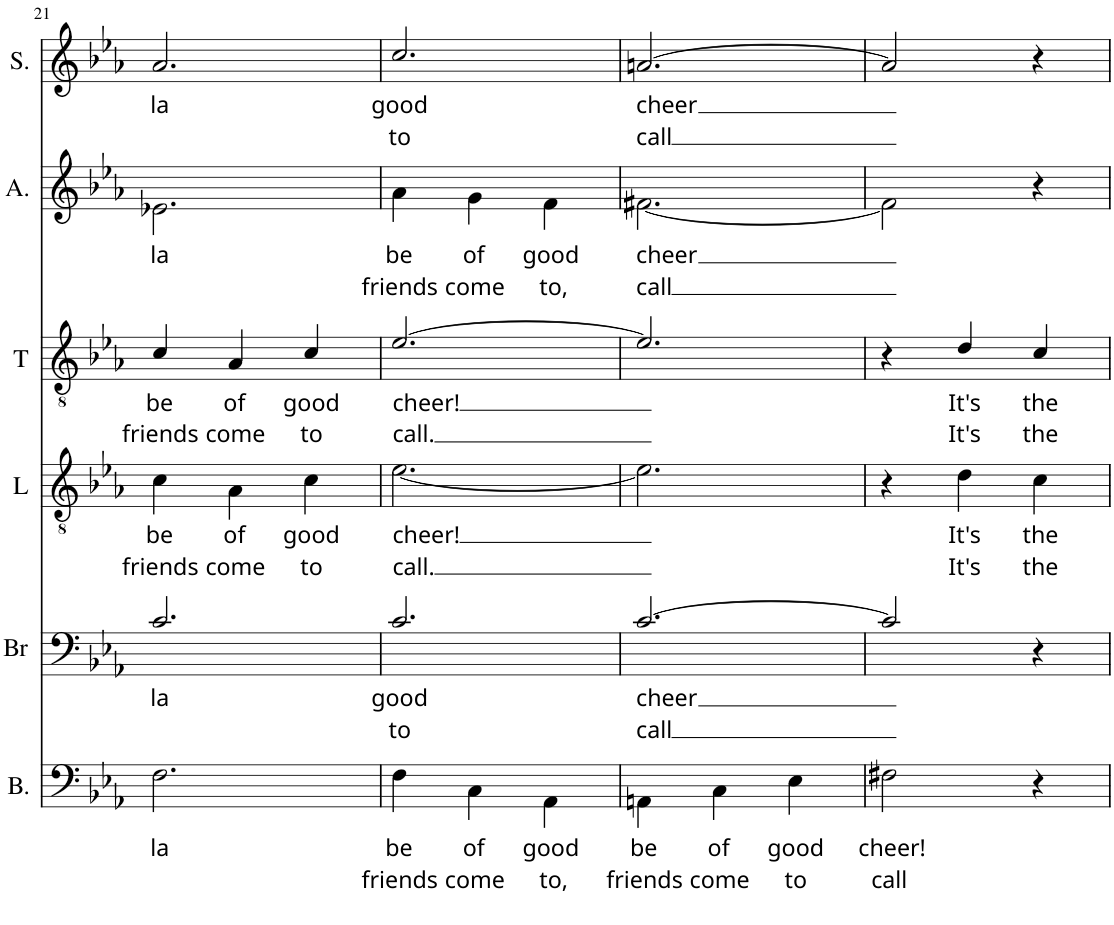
**kern	**text	**text	**kern	**text	**text	**kern	**text	**text	**kern	**text	**text	**kern	**text	**text	**kern	**text	**text
*part6	*part6	*part6	*part5	*part5	*part5	*part4	*part4	*part4	*part3	*part3	*part3	*part2	*part2	*part2	*part1	*part1	*part1
*staff6	*staff6	*staff6	*staff5	*staff5	*staff5	*staff4	*staff4	*staff4	*staff3	*staff3	*staff3	*staff2	*staff2	*staff2	*staff1	*staff1	*staff1
*I"Bass	*	*	*I"Baritone	*	*	*I"Lead	*	*	*I"Tenor	*	*	*I"Alto	*	*	*I"Soprano	*	*
*I'B.	*	*	*I'Br	*	*	*I'L	*	*	*I'T	*	*	*I'A.	*	*	*I'S.	*	*
!!LO:PB:g=z
*clefF4	*	*	*clefF4	*	*	*clefGv2	*	*	*clefGv2	*	*	*clefG2	*	*	*clefG2	*	*
*k[b-e-a-]	*	*	*k[b-e-a-]	*	*	*k[b-e-a-]	*	*	*k[b-e-a-]	*	*	*k[b-e-a-]	*	*	*k[b-e-a-]	*	*
*M3/4	*	*	*M3/4	*	*	*M3/4	*	*	*M3/4	*	*	*M3/4	*	*	*M3/4	*	*
=21	=21	=21	=21	=21	=21	=21	=21	=21	=21	=21	=21	=21	=21	=21	=21	=21	=21
!	!LO:LY:b	!	!	!LO:LY:b	!	!	!LO:LY:b	!LO:LY:b	!	!LO:LY:b	!LO:LY:b	!	!LO:LY:b	!	!	!LO:LY:b	!
2.F\	la	.	2.c/	la	.	4c\	be	friends	4c/	be	friends	2.e-X\	la	.	2.a-/	la	.
!	!	!	!	!	!	!	!LO:LY:b	!LO:LY:b	!	!LO:LY:b	!LO:LY:b	!	!	!	!	!	!
.	.	.	.	.	.	4A-\	of	come	4A-/	of	come	.	.	.	.	.	.
!	!	!	!	!	!	!	!LO:LY:b	!LO:LY:b	!	!LO:LY:b	!LO:LY:b	!	!	!	!	!	!
.	.	.	.	.	.	4c\	good	to	4c/	good	to	.	.	.	.	.	.
=22	=22	=22	=22	=22	=22	=22	=22	=22	=22	=22	=22	=22	=22	=22	=22	=22	=22
!	!LO:LY:b	!LO:LY:b	!	!LO:LY:b	!LO:LY:b	!	!LO:LY:b	!LO:LY:b	!	!LO:LY:b	!LO:LY:b	!	!LO:LY:b	!LO:LY:b	!	!LO:LY:b	!LO:LY:b
4F\	be	friends	2.c/	good	to	[<2.e-\	cheer!	call.	[>2.e-/	cheer!	call.	4a-\	be	friends	2.cc/	good	to
!	!LO:LY:b	!LO:LY:b	!	!	!	!	!	!	!	!	!	!	!LO:LY:b	!LO:LY:b	!	!	!
4C\	of	come	.	.	.	.	.	.	.	.	.	4g\	of	come	.	.	.
!	!LO:LY:b	!LO:LY:b	!	!	!	!	!	!	!	!	!	!	!LO:LY:b	!LO:LY:b	!	!	!
4AA-\	good	to,	.	.	.	.	.	.	.	.	.	4f\	good	to,	.	.	.
=23	=23	=23	=23	=23	=23	=23	=23	=23	=23	=23	=23	=23	=23	=23	=23	=23	=23
!	!LO:LY:b	!LO:LY:b	!	!LO:LY:b	!LO:LY:b	!	!	!	!	!	!	!	!LO:LY:b	!LO:LY:b	!	!LO:LY:b	!LO:LY:b
4AAn\	be	friends	[>2.c/	cheer	call	2.e-\]	.	.	2.e-/]	.	.	[<2.f#X\	cheer	call	[>2.an/	cheer	call
!	!LO:LY:b	!LO:LY:b	!	!	!	!	!	!	!	!	!	!	!	!	!	!	!
4C\	of	come	.	.	.	.	.	.	.	.	.	.	.	.	.	.	.
!	!LO:LY:b	!LO:LY:b	!	!	!	!	!	!	!	!	!	!	!	!	!	!	!
4E-\	good	to	.	.	.	.	.	.	.	.	.	.	.	.	.	.	.
=24	=24	=24	=24	=24	=24	=24	=24	=24	=24	=24	=24	=24	=24	=24	=24	=24	=24
!	!LO:LY:b	!LO:LY:b	!	!	!	!	!	!	!	!	!	!	!	!	!	!	!
2F#X\	cheer!	call	2c/]	.	.	4r	.	.	4r	.	.	2f#\]	.	.	2a/]	.	.
!	!	!	!	!	!	!	!LO:LY:b	!LO:LY:b	!	!LO:LY:b	!LO:LY:b	!	!	!	!	!	!
.	.	.	.	.	.	4d\	It's	It's	4d/	It's	It's	.	.	.	.	.	.
!	!	!	!	!	!	!	!LO:LY:b	!LO:LY:b	!	!LO:LY:b	!LO:LY:b	!	!	!	!	!	!
4r	.	.	4r	.	.	4c\	the	the	4c/	the	the	4r	.	.	4r	.	.
=	=	=	=	=	=	=	=	=	=	=	=	=	=	=	=	=	=
*-	*-	*-	*-	*-	*-	*-	*-	*-	*-	*-	*-	*-	*-	*-	*-	*-	*-
